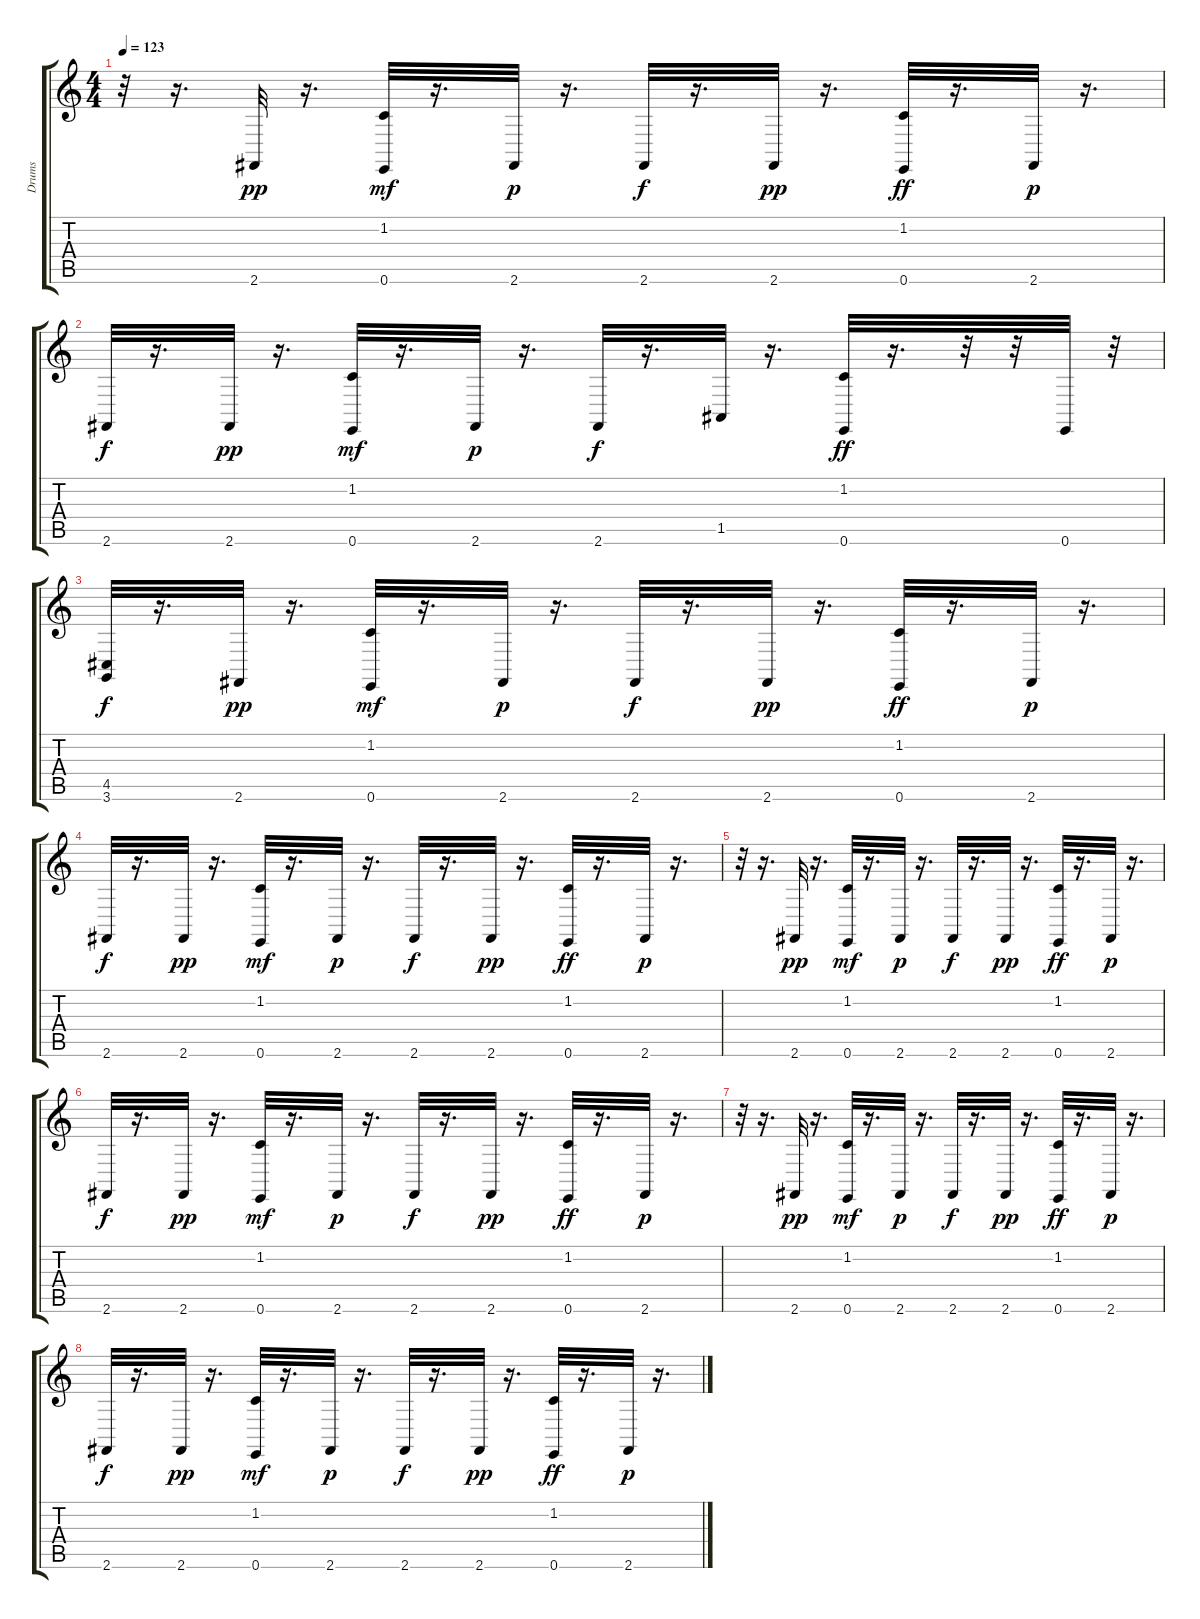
\track ("Drums" "Drums") {instrument synthdrum}
\staff {score tabs}
\tuning (E4 B3 G3 D3 A2 E2) {hide}
\ts (4 4)
\tempo 123
\clef g2
\ks c
r.32{dy p} r.16{d} 2.6.32{dy pp} r.16{d} (1.2 0.6).32{dy mf} r.16{d} 2.6.32{dy p} r.16{d} 2.6.32{dy f} r.16{d} 2.6.32{dy pp} r.16{d} (1.2 0.6).32{dy ff} r.16{d} 2.6.32{dy p} r.16{d} |
2.6.32{dy f} r.16{d} 2.6.32{dy pp} r.16{d} (1.2 0.6).32{dy mf} r.16{d} 2.6.32{dy p} r.16{d} 2.6.32{dy f} r.16{d} 1.5.32 r.16{d} (1.2 0.6).32{dy ff} r.16{d} r.32 r.32 0.6.32 r.32 |
(4.5 3.6).32{dy f} r.16{d} 2.6.32{dy pp} r.16{d} (1.2 0.6).32{dy mf} r.16{d} 2.6.32{dy p} r.16{d} 2.6.32{dy f} r.16{d} 2.6.32{dy pp} r.16{d} (1.2 0.6).32{dy ff} r.16{d} 2.6.32{dy p} r.16{d} |
2.6.32{dy f} r.16{d} 2.6.32{dy pp} r.16{d} (1.2 0.6).32{dy mf} r.16{d} 2.6.32{dy p} r.16{d} 2.6.32{dy f} r.16{d} 2.6.32{dy pp} r.16{d} (1.2 0.6).32{dy ff} r.16{d} 2.6.32{dy p} r.16{d} |
r.32 r.16{d} 2.6.32{dy pp} r.16{d} (1.2 0.6).32{dy mf} r.16{d} 2.6.32{dy p} r.16{d} 2.6.32{dy f} r.16{d} 2.6.32{dy pp} r.16{d} (1.2 0.6).32{dy ff} r.16{d} 2.6.32{dy p} r.16{d} |
2.6.32{dy f} r.16{d} 2.6.32{dy pp} r.16{d} (1.2 0.6).32{dy mf} r.16{d} 2.6.32{dy p} r.16{d} 2.6.32{dy f} r.16{d} 2.6.32{dy pp} r.16{d} (1.2 0.6).32{dy ff} r.16{d} 2.6.32{dy p} r.16{d} |
r.32 r.16{d} 2.6.32{dy pp} r.16{d} (1.2 0.6).32{dy mf} r.16{d} 2.6.32{dy p} r.16{d} 2.6.32{dy f} r.16{d} 2.6.32{dy pp} r.16{d} (1.2 0.6).32{dy ff} r.16{d} 2.6.32{dy p} r.16{d} |
2.6.32{dy f} r.16{d} 2.6.32{dy pp} r.16{d} (1.2 0.6).32{dy mf} r.16{d} 2.6.32{dy p} r.16{d} 2.6.32{dy f} r.16{d} 2.6.32{dy pp} r.16{d} (1.2 0.6).32{dy ff} r.16{d} 2.6.32{dy p} r.16{d}
